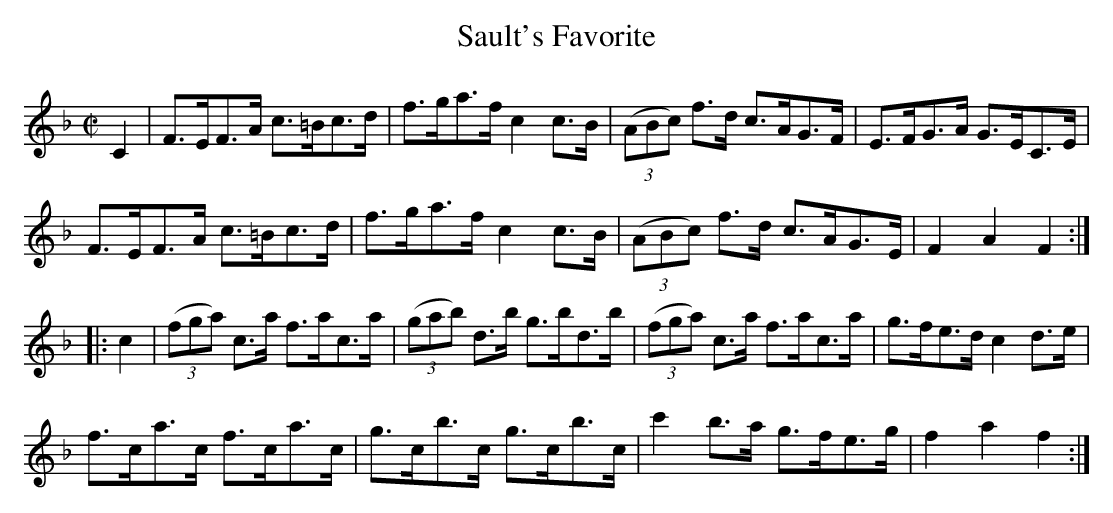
X:1
T: Sault's Favorite
M: C|
L: 1/8
K: F
   C2 | F>EF>A c>=Bc>d | f>ga>f c2 c>B | ((3ABc) f>d c>AG>F | E>FG>A G>EC>E |
        F>EF>A c>=Bc>d | f>ga>f c2 c>B | ((3ABc) f>d c>AG>E | F2 A2  F2    :|
|:c2 |((3fga) c>a f>ac>a |((3gab) d>b g>bd>b |((3fga) c>a f>ac>a | g>fe>d c2 d>e|
        f>ca>c f>ca>c  | g>cb>c g>cb>c |     c'2 b>a g>fe>g | f2 a2  f2    :|
